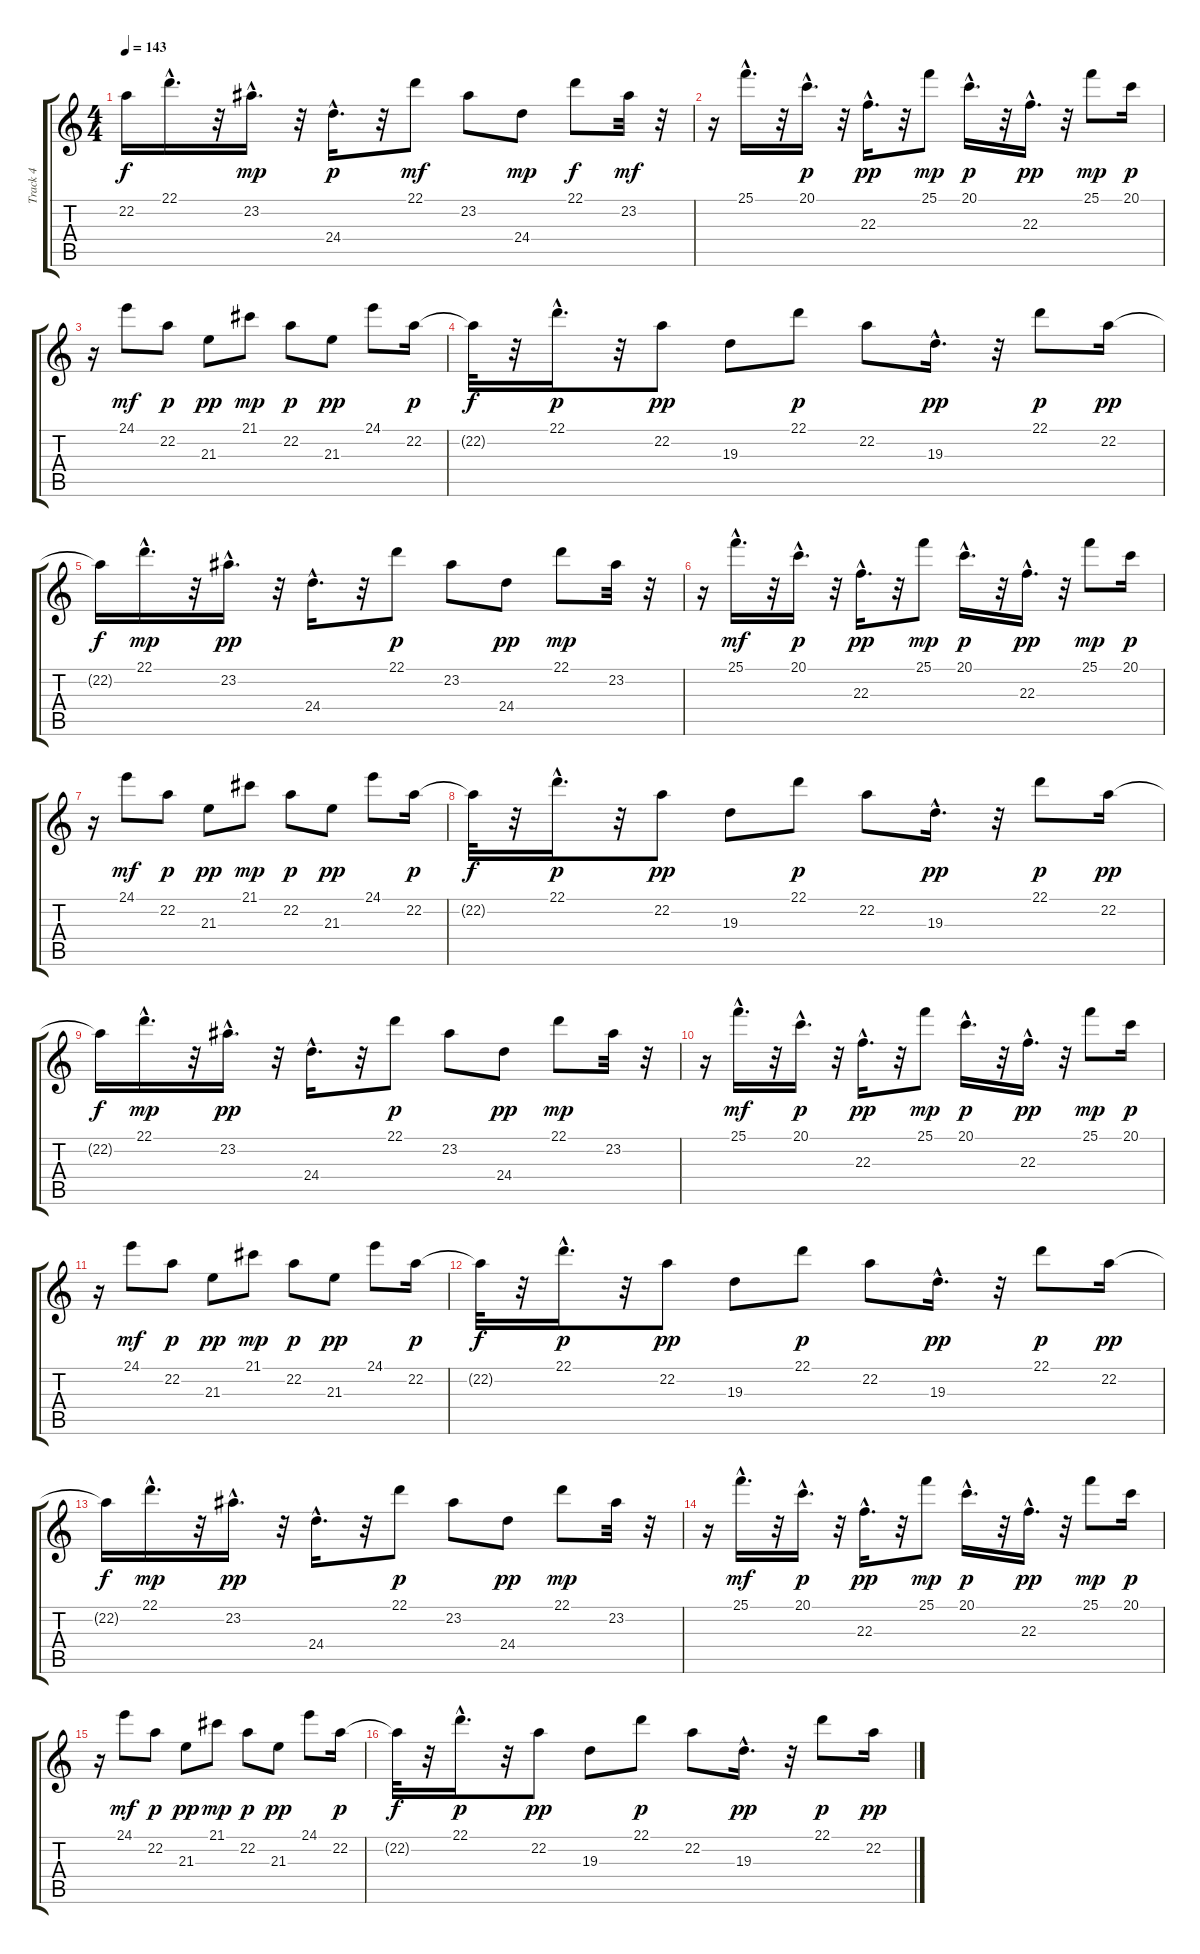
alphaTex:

\track ("Track 4" "Track 4") {instrument pad1newage}
\staff {score tabs}
\tuning (E4 B3 G3 D3 A2 E2) {hide}
\ts (4 4)
\tempo 143
\clef g2
\ks c
22.2{t}.16{dy f} 22.1{hac}.16{d} r.32 23.2{hac}.16{d dy mp} r.32 24.4{hac}.16{d dy p} r.32 22.1.8{dy mf} 23.2.8 24.4.8{dy mp} 22.1.8{dy f} 23.2.32{dy mf} r.32 |
r.16 25.1{hac}.16{d} r.32 20.1{hac}.16{d dy p} r.32 22.3{hac}.16{d dy pp} r.32 25.1.8{dy mp} 20.1{hac}.16{d dy p} r.32 22.3{hac}.16{d dy pp} r.32 25.1.8{dy mp} 20.1.16{dy p} |
r.16 24.1.8{dy mf} 22.2.8{dy p} 21.3.8{dy pp} 21.1.8{dy mp} 22.2.8{dy p} 21.3.8{dy pp} 24.1.8 22.2.16{dy p} |
22.2{t}.32{dy f} r.32 22.1{hac}.16{d dy p} r.32 22.2.8{dy pp} 19.3.8 22.1.8{dy p} 22.2.8 19.3{hac}.16{d dy pp} r.32 22.1.8{dy p} 22.2.16{dy pp} |
22.2{t}.16{dy f} 22.1{hac}.16{d dy mp} r.32 23.2{hac}.16{d dy pp} r.32 24.4{hac}.16{d} r.32 22.1.8{dy p} 23.2.8 24.4.8{dy pp} 22.1.8{dy mp} 23.2.32 r.32 |
r.16 25.1{hac}.16{d dy mf} r.32 20.1{hac}.16{d dy p} r.32 22.3{hac}.16{d dy pp} r.32 25.1.8{dy mp} 20.1{hac}.16{d dy p} r.32 22.3{hac}.16{d dy pp} r.32 25.1.8{dy mp} 20.1.16{dy p} |
r.16 24.1.8{dy mf} 22.2.8{dy p} 21.3.8{dy pp} 21.1.8{dy mp} 22.2.8{dy p} 21.3.8{dy pp} 24.1.8 22.2.16{dy p} |
22.2{t}.32{dy f} r.32 22.1{hac}.16{d dy p} r.32 22.2.8{dy pp} 19.3.8 22.1.8{dy p} 22.2.8 19.3{hac}.16{d dy pp} r.32 22.1.8{dy p} 22.2.16{dy pp} |
22.2{t}.16{dy f} 22.1{hac}.16{d dy mp} r.32 23.2{hac}.16{d dy pp} r.32 24.4{hac}.16{d} r.32 22.1.8{dy p} 23.2.8 24.4.8{dy pp} 22.1.8{dy mp} 23.2.32 r.32 |
r.16 25.1{hac}.16{d dy mf} r.32 20.1{hac}.16{d dy p} r.32 22.3{hac}.16{d dy pp} r.32 25.1.8{dy mp} 20.1{hac}.16{d dy p} r.32 22.3{hac}.16{d dy pp} r.32 25.1.8{dy mp} 20.1.16{dy p} |
r.16 24.1.8{dy mf} 22.2.8{dy p} 21.3.8{dy pp} 21.1.8{dy mp} 22.2.8{dy p} 21.3.8{dy pp} 24.1.8 22.2.16{dy p} |
22.2{t}.32{dy f} r.32 22.1{hac}.16{d dy p} r.32 22.2.8{dy pp} 19.3.8 22.1.8{dy p} 22.2.8 19.3{hac}.16{d dy pp} r.32 22.1.8{dy p} 22.2.16{dy pp} |
22.2{t}.16{dy f} 22.1{hac}.16{d dy mp} r.32 23.2{hac}.16{d dy pp} r.32 24.4{hac}.16{d} r.32 22.1.8{dy p} 23.2.8 24.4.8{dy pp} 22.1.8{dy mp} 23.2.32 r.32 |
r.16 25.1{hac}.16{d dy mf} r.32 20.1{hac}.16{d dy p} r.32 22.3{hac}.16{d dy pp} r.32 25.1.8{dy mp} 20.1{hac}.16{d dy p} r.32 22.3{hac}.16{d dy pp} r.32 25.1.8{dy mp} 20.1.16{dy p} |
r.16 24.1.8{dy mf} 22.2.8{dy p} 21.3.8{dy pp} 21.1.8{dy mp} 22.2.8{dy p} 21.3.8{dy pp} 24.1.8 22.2.16{dy p} |
22.2{t}.32{dy f} r.32 22.1{hac}.16{d dy p} r.32 22.2.8{dy pp} 19.3.8 22.1.8{dy p} 22.2.8 19.3{hac}.16{d dy pp} r.32 22.1.8{dy p} 22.2.16{dy pp}
